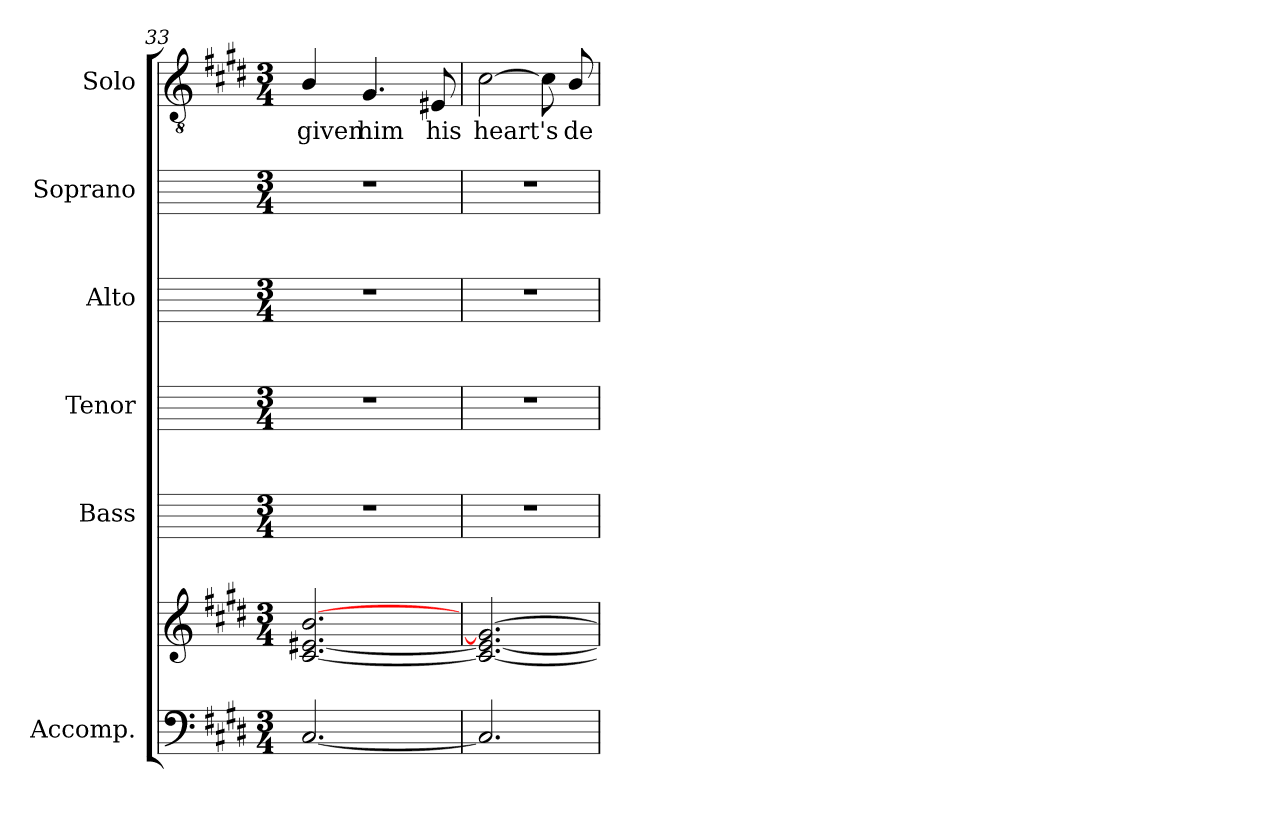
**kern	**kern	**kern	**kern	**kern	**kern	**kern	**text
*part6	*part6	*part5	*part4	*part3	*part2	*part1	*part1
*staff7	*staff6	*staff5	*staff4	*staff3	*staff2	*staff1	*staff1
*I"Accomp.	*	*I"Bass	*I"Tenor	*I"Alto	*I"Soprano	*I"Solo	*
*	*	*I'B	*I'T	*I'A	*I'S	*I'Solo	*
!!LO:LB:g=z
*clefF4	*clefG2	*	*	*	*	*clefGv2	*
*k[f#c#g#d#]	*k[f#c#g#d#]	*	*	*	*	*k[f#c#g#d#]	*
*E:	*E:	*	*	*	*	*E:	*
*M3/4	*M3/4	*M3/4	*M3/4	*M3/4	*M3/4	*M3/4	*
=33	=33	=33	=33	=33	=33	=33	=33
*^	*^	*	*	*	*	*	*
!	!	!	!	!	!	!	!	!	!LO:LY:b
[2.C#/	2ryy	[2.c#/ [2.e#X/ [2.b/	2ryy	2.r	2.r	2.r	2.r	4B/	given
!	!	!	!	!	!	!	!	!	!LO:LY:b
.	.	.	.	.	.	.	.	4.G#	him
.	8ryy	.	8ryy	.	.	.	.	.	.
!	!	!	!	!	!	!	!	!	!LO:LY:b
.	8ryy	.	8ryy	.	.	.	.	8E#X	his
=34	=34	=34	=34	=34	=34	=34	=34	=34	=34
!	!	!	!	!	!	!	!	!	!LO:LY:b
2.C#/]	2ryy	2.c#/_ 2.e#/_ 2.g#/_	2ryy	2.r	2.r	2.r	2.r	[2c#	heart's
.	8ryy	.	8ryy	.	.	.	.	8c#]	.
!	!	!	!	!	!	!	!	!	!LO:LY:b
.	8ryy	.	8ryy	.	.	.	.	8B/	de-
*v	*v	*	*	*	*	*	*	*	*
*	*v	*v	*	*	*	*	*	*
=	=	=	=	=	=	=	=
*-	*-	*-	*-	*-	*-	*-	*-
